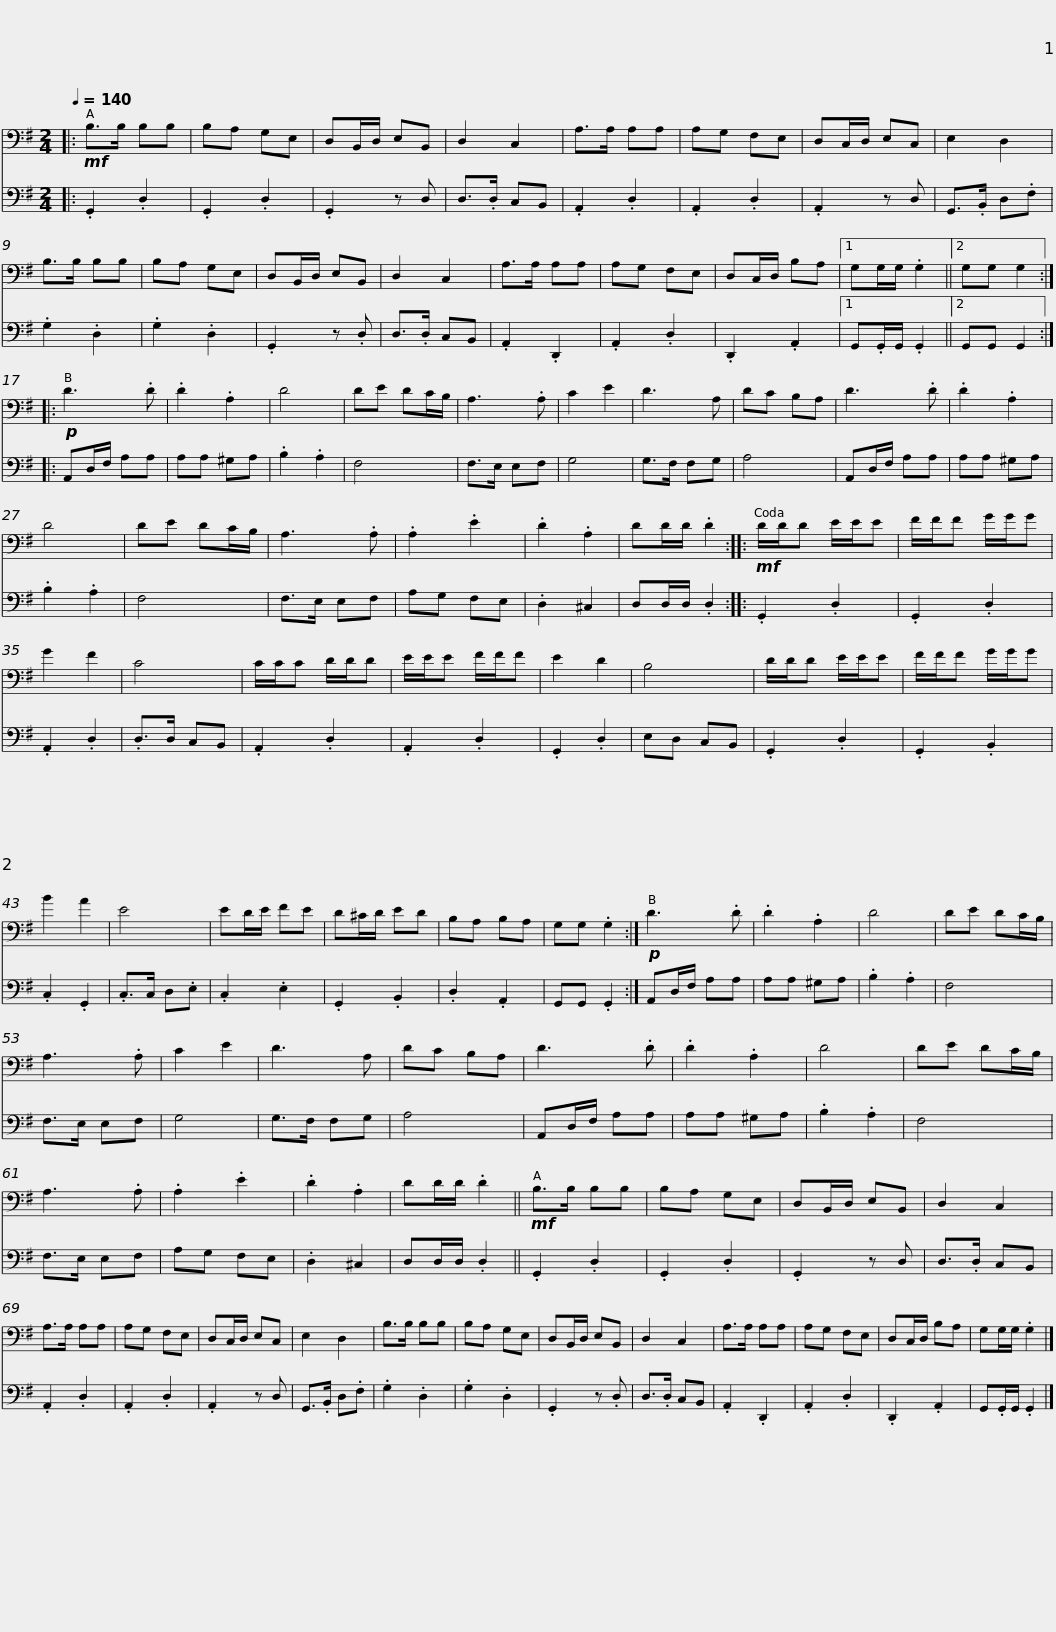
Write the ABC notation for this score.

X:1
%%score 1 2
L:1/8
Q:1/4=140
M:2/4
I:linebreak $
K:G
V:1 bass
V:2 bass
V:1
|:!mf! B,>B, B,B, | B,A, G,E, | D,B,,/D,/ E,B,, | D,2 C,2 | A,>A, A,A, | %5
 A,G, F,E, | D,C,/D,/ E,C, | E,2 D,2 |$ B,>B, B,B, | B,A, G,E, | %10
 D,B,,/D,/ E,B,, | D,2 C,2 | A,>A, A,A, | A,G, F,E, | D,C,/D,/ B,A, |1 %15
 G,G,/G,/ .G,2 ||2 G,G, G,2 ::$!p! D3 .D | .D2 .A,2 | D4 | %20
 DE DC/B,/ | A,3 .A, | C2 E2 | D3 A, | DC B,A, | %25
 D3 .D |$ .D2 .A,2 | D4 | DE DC/B,/ | A,3 .A, | %30
 .A,2 .E2 | .D2 .A,2 | DD/D/ .D2 ::!mf! D/D/D E/E/E |$ F/F/F G/G/G | %35
 G2 F2 | C4 | C/C/C D/D/D | E/E/E F/F/F | E2 D2 | %40
 B,4 |$ D/D/D E/E/E | F/F/F G/G/G | B2 A2 | E4 | %45
 ED/E/ FE | D^C/D/ ED | B,A, B,A, | G,G, .G,2 :|$!p! D3 .D | %50
 .D2 .A,2 | D4 | DE DC/B,/ | A,3 .A, | C2 E2 | %55
 D3 A, | DC B,A, | D3 .D |$ .D2 .A,2 | D4 | %60
 DE DC/B,/ | A,3 .A, | .A,2 .E2 | .D2 .A,2 | DD/D/ .D2 || %65
!mf! B,>B, B,B, | B,A, G,E, | D,B,,/D,/ E,B,, |$ D,2 C,2 | A,>A, A,A, | %70
 A,G, F,E, | D,C,/D,/ E,C, | E,2 D,2 | B,>B, B,B, | B,A, G,E, | %75
 D,B,,/D,/ E,B,, | D,2 C,2 | A,>A, A,A, |$ A,G, F,E, | D,C,/D,/ B,A, | %80
 G,G,/G,/ .G,2 |] %81
V:2
|: .G,,2 .D,2 | .G,,2 .D,2 | .G,,2 z D, | D,>.D, C,B,, | .A,,2 .D,2 | %5
 .A,,2 .D,2 | .A,,2 z D, | G,,>.B,, D,.F, |$ .G,2 .D,2 | .G,2 .D,2 | %10
 .G,,2 z .D, | D,>.D, C,B,, | .A,,2 .D,,2 | .A,,2 .D,2 | .D,,2 .A,,2 |1 %15
 G,,.G,,/G,,/ .G,,2 ||2 G,,G,, G,,2 ::$ A,,D,/F,/ A,A, | A,A, ^G,A, | .B,2 .A,2 | %20
 F,4 | F,>E, E,F, | G,4 | G,>F, F,G, | A,4 | %25
 A,,D,/F,/ A,A, |$ A,A, ^G,A, | .B,2 .A,2 | F,4 | F,>E, E,F, | %30
 A,G, F,E, | .D,2 ^C,2 | D,D,/D,/ .D,2 :: .G,,2 .D,2 |$ .G,,2 .D,2 | %35
 .A,,2 .D,2 | .D,>D, C,B,, | .A,,2 .D,2 | .A,,2 .D,2 | .G,,2 .D,2 | %40
 E,D, C,B,, |$ .G,,2 .D,2 | .G,,2 .B,,2 | .C,2 .G,,2 | .C,>C, D,.E, | %45
 .C,2 .E,2 | .G,,2 .B,,2 | .D,2 .A,,2 | G,,G,, .G,,2 :|$ A,,D,/F,/ A,A, | %50
 A,A, ^G,A, | .B,2 .A,2 | F,4 | F,>E, E,F, | G,4 | %55
 G,>F, F,G, | A,4 | A,,D,/F,/ A,A, |$ A,A, ^G,A, | .B,2 .A,2 | %60
 F,4 | F,>E, E,F, | A,G, F,E, | .D,2 ^C,2 | D,D,/D,/ .D,2 || %65
 .G,,2 .D,2 | .G,,2 .D,2 | .G,,2 z D, |$ D,>.D, C,B,, | .A,,2 .D,2 | %70
 .A,,2 .D,2 | .A,,2 z D, | G,,>.B,, D,.F, | .G,2 .D,2 | .G,2 .D,2 | %75
 .G,,2 z .D, | D,>.D, C,B,, | .A,,2 .D,,2 |$ .A,,2 .D,2 | .D,,2 .A,,2 | %80
 G,,.G,,/G,,/ .G,,2 |] %81
